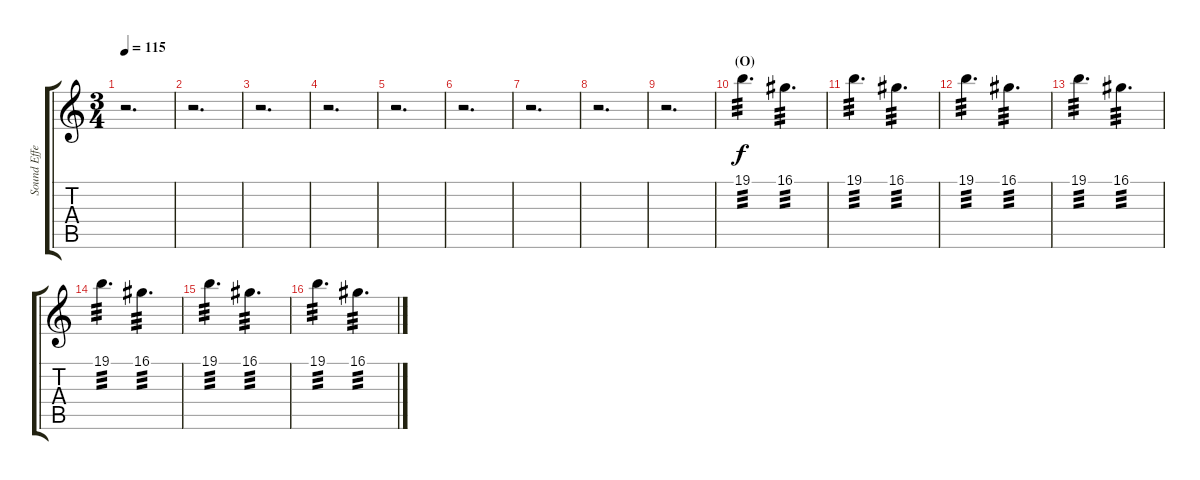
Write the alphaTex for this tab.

\track ("Sound Effects" "Sound Effe") {instrument reversecymbal}
\staff {score tabs}
\tuning (E4 B3 G3 D3 A2 E2) {hide}
\ts (3 4)
\tempo 115
\clef g2
\ks c
r.2{d dy f} |
r.2{d} |
r.2{d} |
r.2{d} |
r.2{d} |
r.2{d} |
r.2{d} |
r.2{d} |
r.2{d} |
\section ("" "(O)")
19.1.4{d tp 3} 16.1.4{d tp 3} |
19.1.4{d tp 3} 16.1.4{d tp 3} |
19.1.4{d tp 3} 16.1.4{d tp 3} |
19.1.4{d tp 3} 16.1.4{d tp 3} |
19.1.4{d tp 3} 16.1.4{d tp 3} |
19.1.4{d tp 3} 16.1.4{d tp 3} |
19.1.4{d tp 3} 16.1.4{d tp 3}
